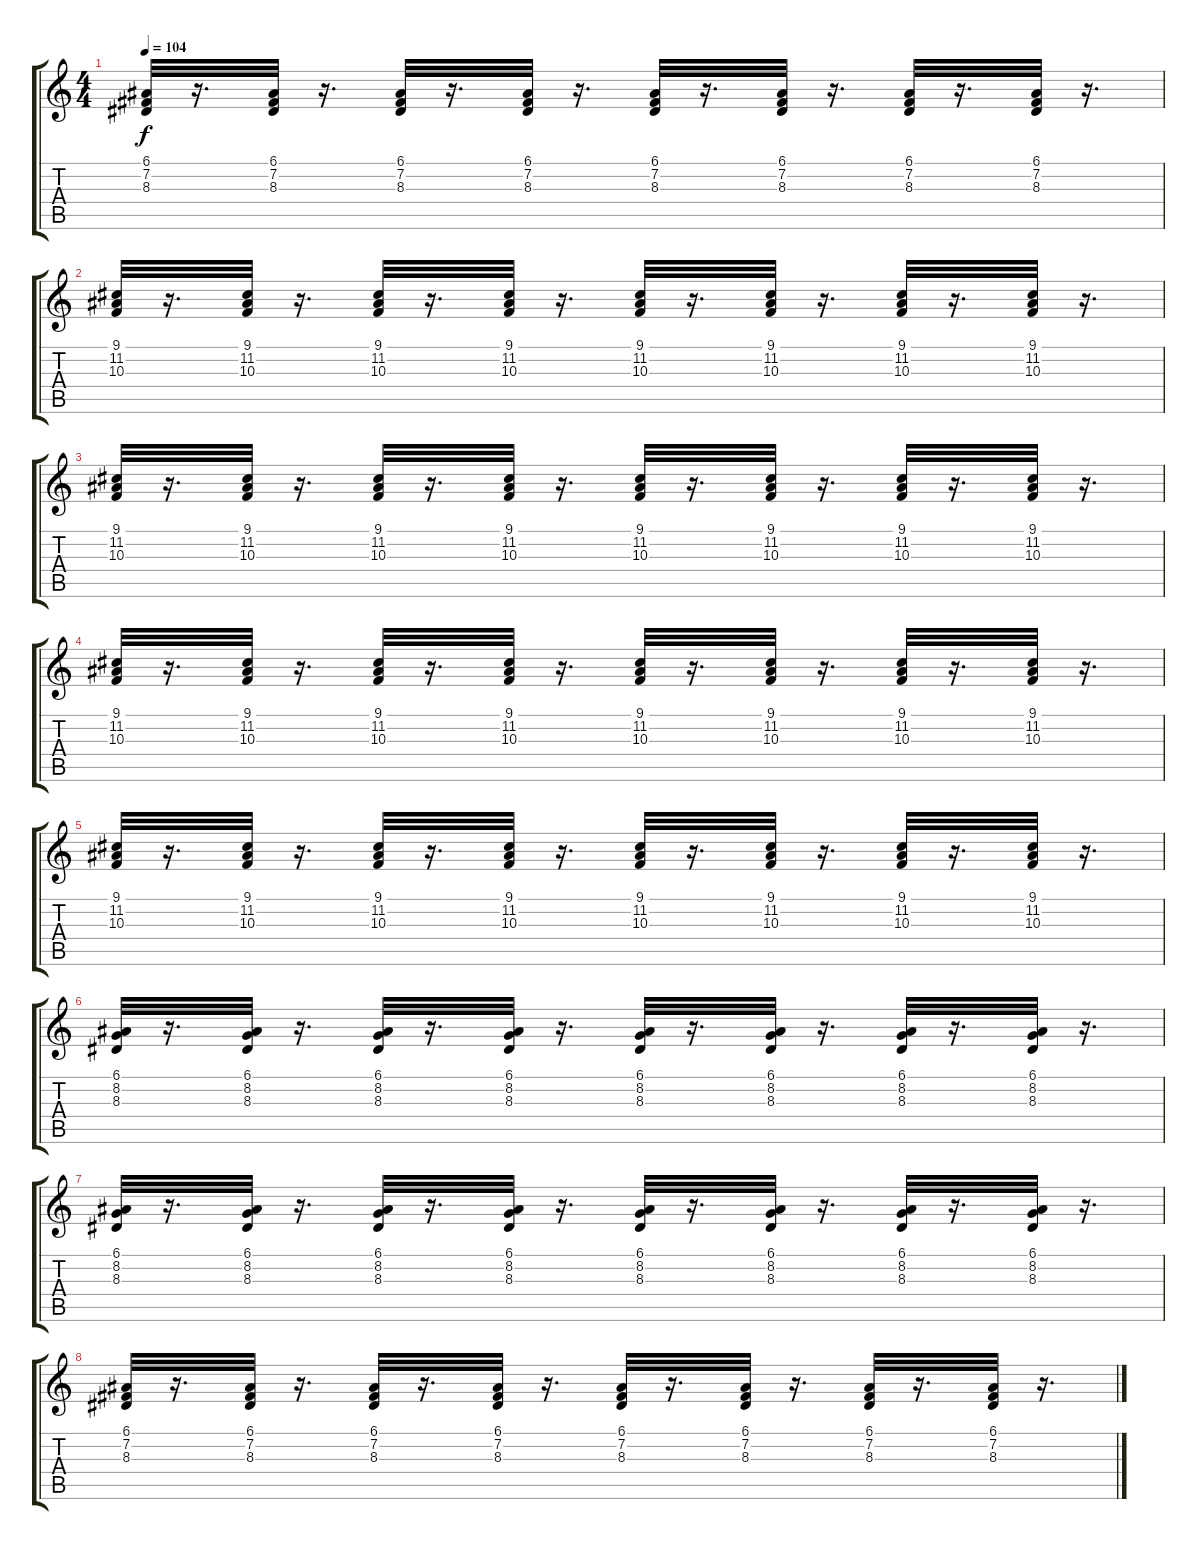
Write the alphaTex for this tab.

\track "" {instrument electricpiano1}
\staff {score tabs}
\tuning (E4 B3 G3 D3 A2 E2) {hide}
\ts (4 4)
\tempo 104
\clef g2
\ks c
(6.1 7.2 8.3).32{dy f} r.16{d} (6.1 7.2 8.3).32 r.16{d} (6.1 7.2 8.3).32 r.16{d} (6.1 7.2 8.3).32 r.16{d} (6.1 7.2 8.3).32 r.16{d} (6.1 7.2 8.3).32 r.16{d} (6.1 7.2 8.3).32 r.16{d} (6.1 7.2 8.3).32 r.16{d} |
(9.1 11.2 10.3).32 r.16{d} (9.1 11.2 10.3).32 r.16{d} (9.1 11.2 10.3).32 r.16{d} (9.1 11.2 10.3).32 r.16{d} (9.1 11.2 10.3).32 r.16{d} (9.1 11.2 10.3).32 r.16{d} (9.1 11.2 10.3).32 r.16{d} (9.1 11.2 10.3).32 r.16{d} |
(9.1 11.2 10.3).32 r.16{d} (9.1 11.2 10.3).32 r.16{d} (9.1 11.2 10.3).32 r.16{d} (9.1 11.2 10.3).32 r.16{d} (9.1 11.2 10.3).32 r.16{d} (9.1 11.2 10.3).32 r.16{d} (9.1 11.2 10.3).32 r.16{d} (9.1 11.2 10.3).32 r.16{d} |
(9.1 11.2 10.3).32 r.16{d} (9.1 11.2 10.3).32 r.16{d} (9.1 11.2 10.3).32 r.16{d} (9.1 11.2 10.3).32 r.16{d} (9.1 11.2 10.3).32 r.16{d} (9.1 11.2 10.3).32 r.16{d} (9.1 11.2 10.3).32 r.16{d} (9.1 11.2 10.3).32 r.16{d} |
(9.1 11.2 10.3).32 r.16{d} (9.1 11.2 10.3).32 r.16{d} (9.1 11.2 10.3).32 r.16{d} (9.1 11.2 10.3).32 r.16{d} (9.1 11.2 10.3).32 r.16{d} (9.1 11.2 10.3).32 r.16{d} (9.1 11.2 10.3).32 r.16{d} (9.1 11.2 10.3).32 r.16{d} |
(6.1 8.2 8.3).32 r.16{d} (6.1 8.2 8.3).32 r.16{d} (6.1 8.2 8.3).32 r.16{d} (6.1 8.2 8.3).32 r.16{d} (6.1 8.2 8.3).32 r.16{d} (6.1 8.2 8.3).32 r.16{d} (6.1 8.2 8.3).32 r.16{d} (6.1 8.2 8.3).32 r.16{d} |
(6.1 8.2 8.3).32 r.16{d} (6.1 8.2 8.3).32 r.16{d} (6.1 8.2 8.3).32 r.16{d} (6.1 8.2 8.3).32 r.16{d} (6.1 8.2 8.3).32 r.16{d} (6.1 8.2 8.3).32 r.16{d} (6.1 8.2 8.3).32 r.16{d} (6.1 8.2 8.3).32 r.16{d} |
(6.1 7.2 8.3).32 r.16{d} (6.1 7.2 8.3).32 r.16{d} (6.1 7.2 8.3).32 r.16{d} (6.1 7.2 8.3).32 r.16{d} (6.1 7.2 8.3).32 r.16{d} (6.1 7.2 8.3).32 r.16{d} (6.1 7.2 8.3).32 r.16{d} (6.1 7.2 8.3).32 r.16{d}
